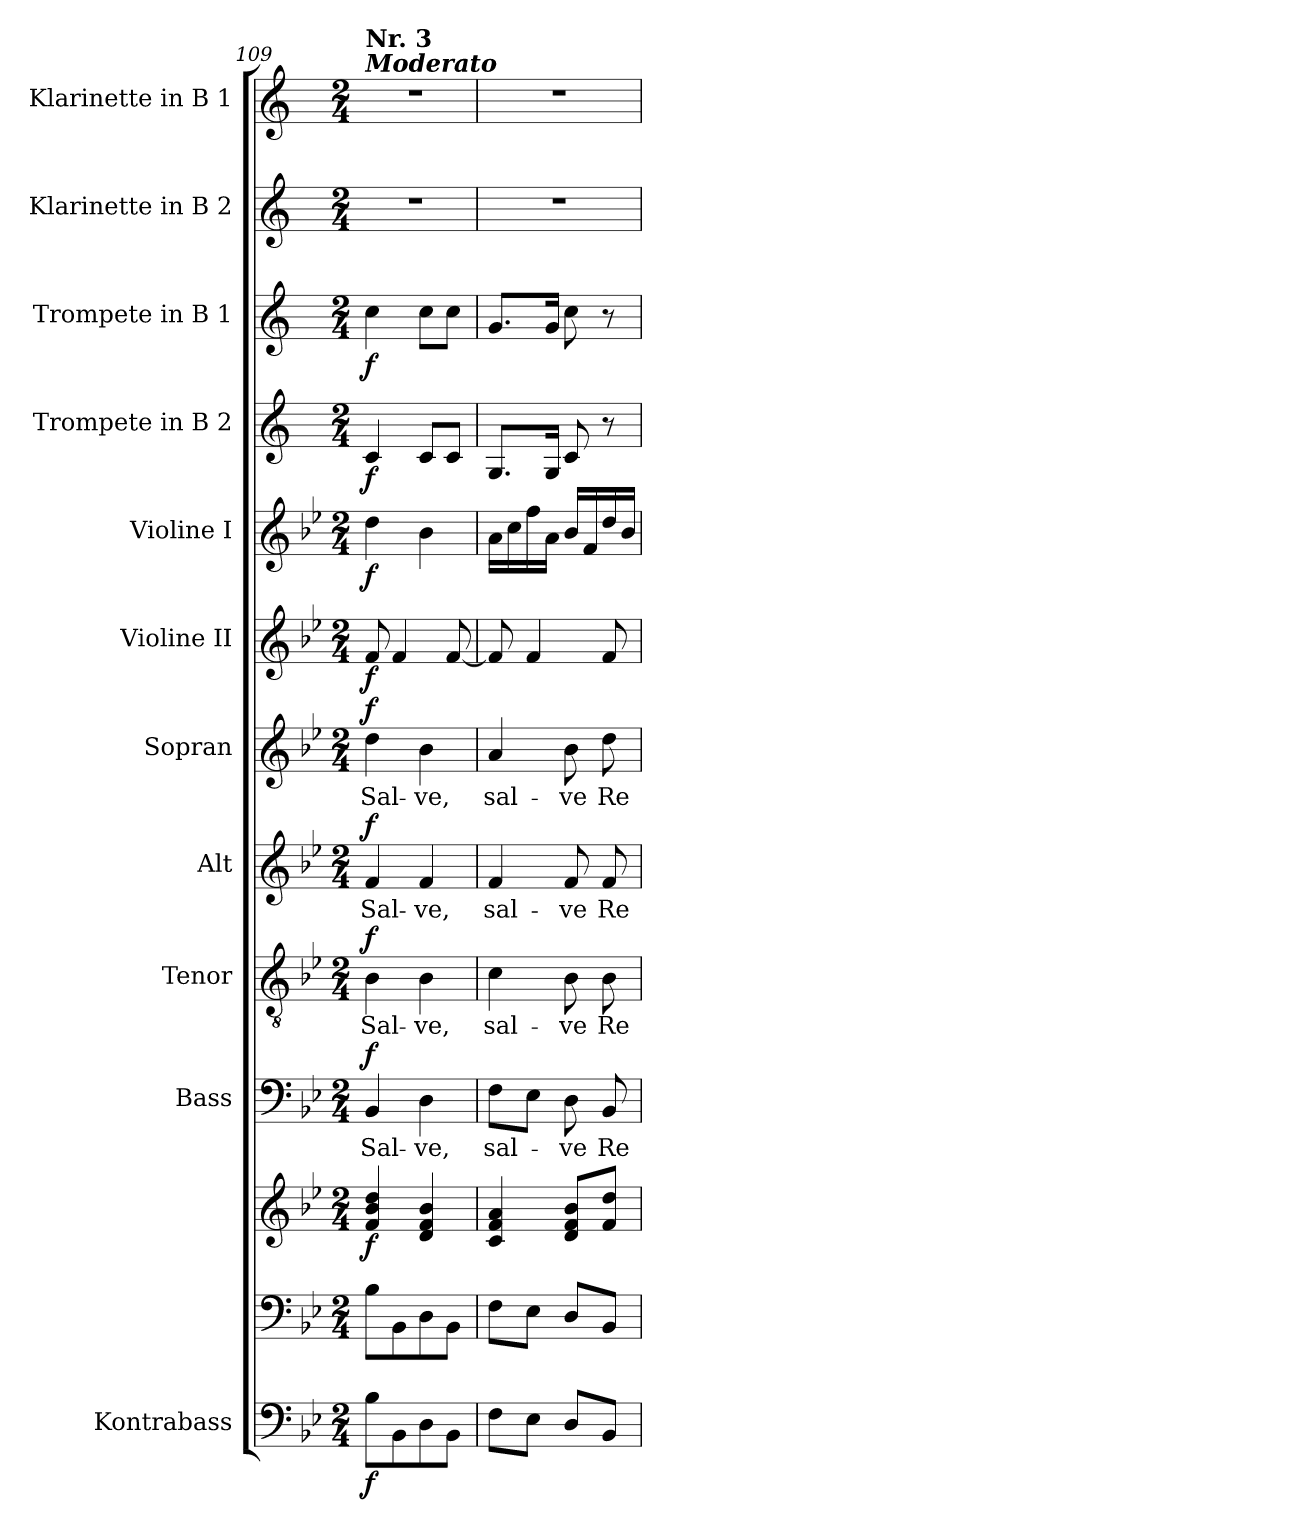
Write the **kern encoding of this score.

**kern	**dynam	**kern	**kern	**dynam	**kern	**text	**dynam	**kern	**text	**dynam	**kern	**text	**dynam	**kern	**text	**dynam	**kern	**dynam	**kern	**dynam	**kern	**dynam	**kern	**dynam	**kern	**kern
*part12	*part12	*part11	*part11	*part11	*part10	*part10	*part10	*part9	*part9	*part9	*part8	*part8	*part8	*part7	*part7	*part7	*part6	*part6	*part5	*part5	*part4	*part4	*part3	*part3	*part2	*part1
*staff13	*staff13	*staff12	*staff11	*staff11/12	*staff10	*staff10	*staff10	*staff9	*staff9	*staff9	*staff8	*staff8	*staff8	*staff7	*staff7	*staff7	*staff6	*staff6	*staff5	*staff5	*staff4	*staff4	*staff3	*staff3	*staff2	*staff1
*I"Kontrabass	*	*	*	*	*I"Bass	*	*	*I"Tenor	*	*	*I"Alt	*	*	*I"Sopran	*	*	*I"Violine II	*	*I"Violine I	*	*I"Trompete in B 2	*	*I"Trompete in B 1	*	*I"Klarinette in B 2	*I"Klarinette in B 1
*I'Kb.	*	*	*	*	*I'B	*	*	*I'T	*	*	*I'A	*	*	*I'S	*	*	*I'Vl. II	*	*I'Vl. I	*	*	*	*	*	*	*
!!LO:PB:g=z
*clefF4	*	*clefF4	*clefG2	*	*clefF4	*	*	*clefGv2	*	*	*clefG2	*	*	*clefG2	*	*	*clefG2	*	*clefG2	*	*clefG2	*	*clefG2	*	*clefG2	*clefG2
*ITrd7c12	*	*	*	*	*	*	*	*	*	*	*	*	*	*	*	*	*	*	*	*	*ITrd1c2	*	*ITrd1c2	*	*ITrd1c2	*ITrd1c2
*k[b-e-]	*	*k[b-e-]	*k[b-e-]	*	*k[b-e-]	*	*	*k[b-e-]	*	*	*k[b-e-]	*	*	*k[b-e-]	*	*	*k[b-e-]	*	*k[b-e-]	*	*k[b-e-]	*	*k[b-e-]	*	*k[b-e-]	*k[b-e-]
*B-:	*	*B-:	*B-:	*	*B-:	*	*	*B-:	*	*	*B-:	*	*	*B-:	*	*	*B-:	*	*B-:	*	*B-:	*	*B-:	*	*B-:	*B-:
*M2/4	*	*M2/4	*M2/4	*	*M2/4	*	*	*M2/4	*	*	*M2/4	*	*	*M2/4	*	*	*M2/4	*	*M2/4	*	*M2/4	*	*M2/4	*	*M2/4	*M2/4
=109	=109	=109	=109	=109	=109	=109	=109	=109	=109	=109	=109	=109	=109	=109	=109	=109	=109	=109	=109	=109	=109	=109	=109	=109	=109	=109
!	!	!	!	!	!	!	!	!	!	!	!	!	!	!	!	!	!	!	!	!	!	!	!	!	!	!LO:TX:a:Bi:t=Moderato
!	!	!	!	!	!	!	!	!	!	!	!	!	!	!	!	!	!	!	!	!	!	!	!	!	!	!LO:TX:a:B:t=Nr. 3
!	!LO:DY:b	!	!	!LO:DY:b	!	!LO:LY:b	!LO:DY:a	!	!LO:LY:b	!LO:DY:a	!	!LO:LY:b	!LO:DY:a	!	!LO:LY:b	!LO:DY:a	!	!LO:DY:b	!	!LO:DY:b	!	!LO:DY:b	!	!LO:DY:b	!	!
8BB-\L	f	8B-\L	4f/ 4b-/ 4dd/	f	4BB-/	Sal-	f	4B-\	Sal-	f	4f/	Sal-	f	4dd\	Sal-	f	8f/	f	4dd\	f	4B-/	f	4b-\	f	2r	2r
8BBB-\	.	8BB-\	.	.	.	.	.	.	.	.	.	.	.	.	.	.	4f/	.	.	.	.	.	.	.	.	.
!	!	!	!	!	!	!LO:LY:b	!	!	!LO:LY:b	!	!	!LO:LY:b	!	!	!LO:LY:b	!	!	!	!	!	!	!	!	!	!	!
8DD\	.	8D\	4d/ 4f/ 4b-/	.	4D\	-ve,	.	4B-\	-ve,	.	4f/	-ve,	.	4b-\	-ve,	.	.	.	4b-\	.	8B-/L	.	8b-\L	.	.	.
8BBB-\J	.	8BB-\J	.	.	.	.	.	.	.	.	.	.	.	.	.	.	[8f/	.	.	.	8B-/J	.	8b-\J	.	.	.
=110	=110	=110	=110	=110	=110	=110	=110	=110	=110	=110	=110	=110	=110	=110	=110	=110	=110	=110	=110	=110	=110	=110	=110	=110	=110	=110
!	!	!	!	!	!	!LO:LY:b	!	!	!LO:LY:b	!	!	!LO:LY:b	!	!	!LO:LY:b	!	!	!	!	!	!	!	!	!	!	!
8FF\L	.	8F\L	4c/ 4f/ 4a/	.	8F\L	sal-	.	4c\	sal-	.	4f/	sal-	.	4a/	sal-	.	8f/]	.	16a\LL	.	8.F/L	.	8.f/L	.	2r	2r
.	.	.	.	.	.	.	.	.	.	.	.	.	.	.	.	.	.	.	16cc\	.	.	.	.	.	.	.
8EE-\J	.	8E-\J	.	.	8E-\J	.	.	.	.	.	.	.	.	.	.	.	4f/	.	16ff\	.	.	.	.	.	.	.
.	.	.	.	.	.	.	.	.	.	.	.	.	.	.	.	.	.	.	16a\JJ	.	16F/Jk	.	16f/Jk	.	.	.
!	!	!	!	!	!	!LO:LY:b	!	!	!LO:LY:b	!	!	!LO:LY:b	!	!	!LO:LY:b	!	!	!	!	!	!	!	!	!	!	!
8DD/L	.	8D/L	8d/ 8f/ 8b-/L	.	8D\	-ve	.	8B-\	-ve	.	8f/	-ve	.	8b-\	-ve	.	.	.	16b-/LL	.	8B-/	.	8b-\	.	.	.
.	.	.	.	.	.	.	.	.	.	.	.	.	.	.	.	.	.	.	16f/	.	.	.	.	.	.	.
!	!	!	!	!	!	!LO:LY:b	!	!	!LO:LY:b	!	!	!LO:LY:b	!	!	!LO:LY:b	!	!	!	!	!	!	!	!	!	!	!
8BBB-/J	.	8BB-/J	8f/ 8dd/J	.	8BB-/	Re-	.	8B-\	Re-	.	8f/	Re-	.	8dd\	Re-	.	8f/	.	16dd/	.	8r	.	8r	.	.	.
.	.	.	.	.	.	.	.	.	.	.	.	.	.	.	.	.	.	.	16b-/JJ	.	.	.	.	.	.	.
=	=	=	=	=	=	=	=	=	=	=	=	=	=	=	=	=	=	=	=	=	=	=	=	=	=	=
*-	*-	*-	*-	*-	*-	*-	*-	*-	*-	*-	*-	*-	*-	*-	*-	*-	*-	*-	*-	*-	*-	*-	*-	*-	*-	*-
